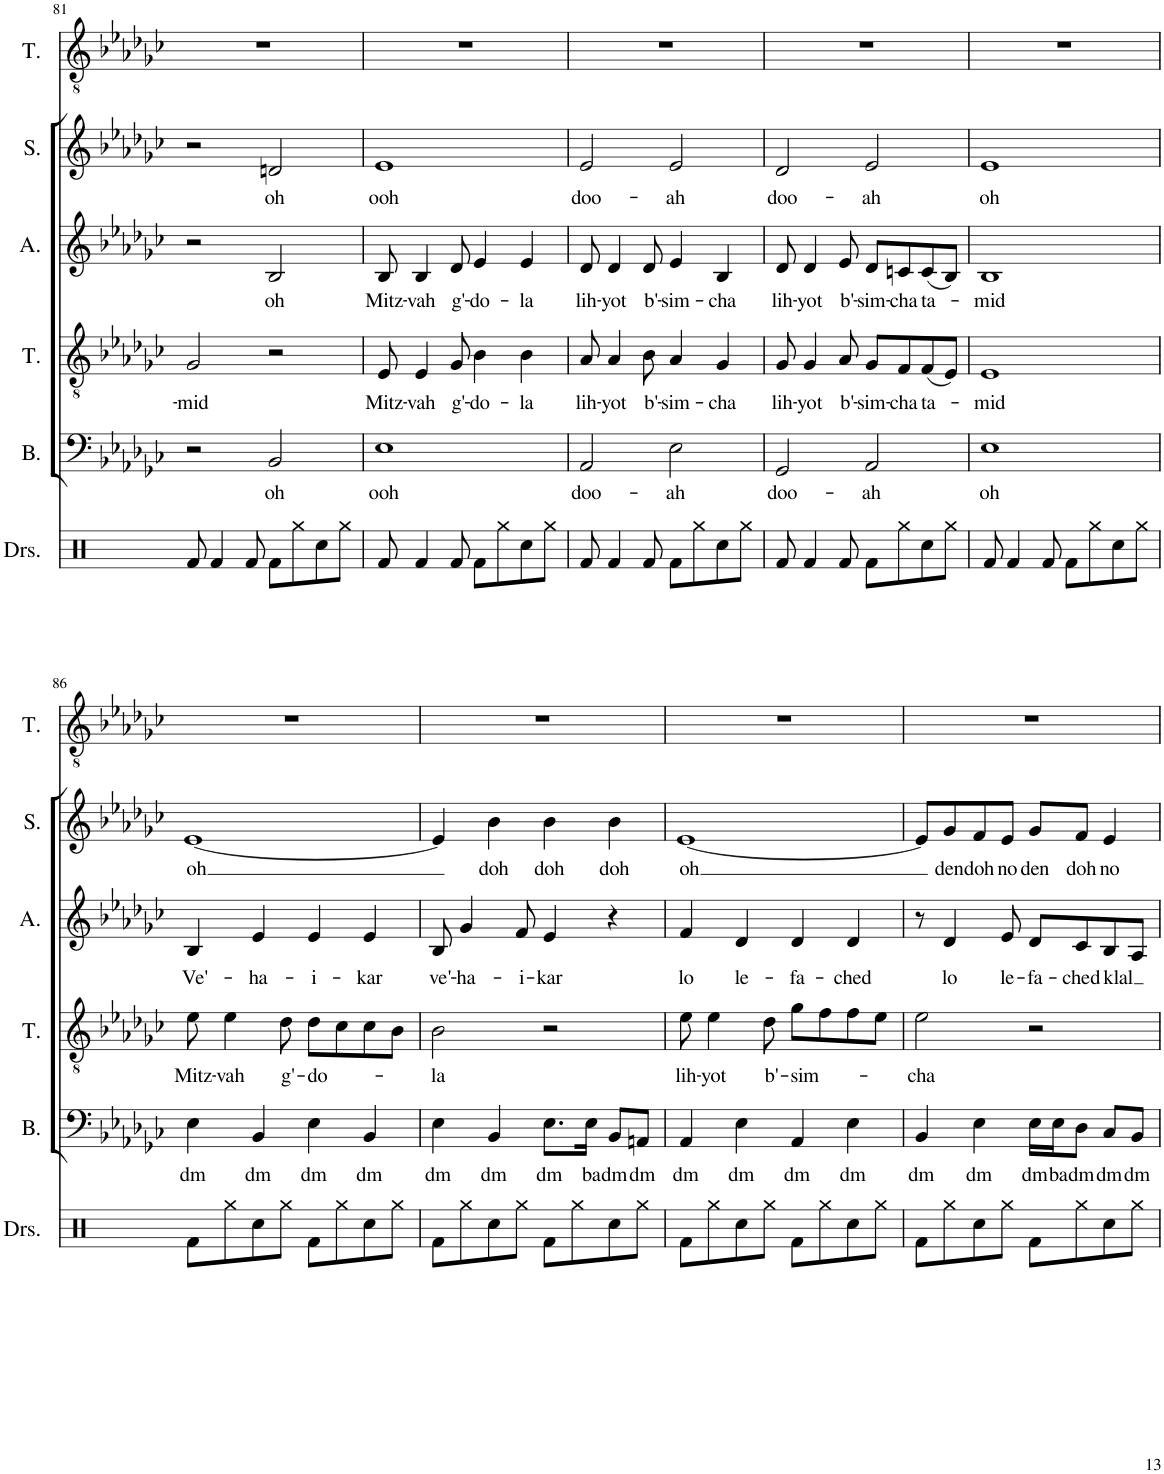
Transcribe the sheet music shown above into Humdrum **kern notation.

**kern	**kern	**text	**kern	**text	**kern	**text	**kern	**text	**kern
*part6	*part5	*part5	*part4	*part4	*part3	*part3	*part2	*part2	*part1
*staff6	*staff5	*staff5	*staff4	*staff4	*staff3	*staff3	*staff2	*staff2	*staff1
*I"Drumset	*I"Bass	*	*I"Tenor	*	*I"Alto	*	*I"Soprano	*	*I"Tenor
*I'Drs.	*I'B.	*	*I'T.	*	*I'A.	*	*I'S.	*	*I'T.
!!LO:PB:g=z
*clefX	*clefF4	*	*clefGv2	*	*clefG2	*	*clefG2	*	*clefGv2
*k[]	*k[b-e-a-d-g-c-]	*	*k[b-e-a-d-g-c-]	*	*k[b-e-a-d-g-c-]	*	*k[b-e-a-d-g-c-]	*	*k[b-e-a-d-g-c-]
*M4/4	*M4/4	*	*M4/4	*	*M4/4	*	*M4/4	*	*M4/4
=81	=81	=81	=81	=81	=81	=81	=81	=81	=81
!	!	!	!	!LO:LY:b	!	!	!	!	!
8Rf/	2r	.	2G-/	-mid	2r	.	2r	.	1r
4Rf/	.	.	.	.	.	.	.	.	.
8Rf/	.	.	.	.	.	.	.	.	.
!	!	!LO:LY:b	!	!	!	!LO:LY:b	!	!LO:LY:b	!
8Rf\L	2BB-/	oh	2r	.	2B-/	oh	2dn/	oh	.
8Rgg\	.	.	.	.	.	.	.	.	.
8Rcc\	.	.	.	.	.	.	.	.	.
8Rgg\J	.	.	.	.	.	.	.	.	.
=82	=82	=82	=82	=82	=82	=82	=82	=82	=82
!	!	!LO:LY:b	!	!LO:LY:b	!	!LO:LY:b	!	!LO:LY:b	!
8Rf/	1E-	ooh	8E-/	Mitz-	8B-/	Mitz-	1e-	ooh	1r
!	!	!	!	!LO:LY:b	!	!LO:LY:b	!	!	!
4Rf/	.	.	4E-/	-vah	4B-/	-vah	.	.	.
!	!	!	!	!LO:LY:b	!	!LO:LY:b	!	!	!
8Rf/	.	.	8G-/	g'-	8d-/	g'-	.	.	.
!	!	!	!	!LO:LY:b	!	!LO:LY:b	!	!	!
8Rf\L	.	.	4B-\	-do-	4e-/	-do-	.	.	.
8Rgg\	.	.	.	.	.	.	.	.	.
!	!	!	!	!LO:LY:b	!	!LO:LY:b	!	!	!
8Rcc\	.	.	4B-\	-la	4e-/	-la	.	.	.
8Rgg\J	.	.	.	.	.	.	.	.	.
=83	=83	=83	=83	=83	=83	=83	=83	=83	=83
!	!	!LO:LY:b	!	!LO:LY:b	!	!LO:LY:b	!	!LO:LY:b	!
8Rf/	2AA-/	doo-	8A-/	lih-	8d-/	lih-	2e-/	doo-	1r
!	!	!	!	!LO:LY:b	!	!LO:LY:b	!	!	!
4Rf/	.	.	4A-/	-yot	4d-/	-yot	.	.	.
!	!	!	!	!LO:LY:b	!	!LO:LY:b	!	!	!
8Rf/	.	.	8B-\	b'-	8d-/	b'-	.	.	.
!	!	!LO:LY:b	!	!LO:LY:b	!	!LO:LY:b	!	!LO:LY:b	!
8Rf\L	2E-\	-ah	4A-/	-sim-	4e-/	-sim-	2e-/	-ah	.
8Rgg\	.	.	.	.	.	.	.	.	.
!	!	!	!	!LO:LY:b	!	!LO:LY:b	!	!	!
8Rcc\	.	.	4G-/	-cha	4B-/	-cha	.	.	.
8Rgg\J	.	.	.	.	.	.	.	.	.
=84	=84	=84	=84	=84	=84	=84	=84	=84	=84
!	!	!LO:LY:b	!	!LO:LY:b	!	!LO:LY:b	!	!LO:LY:b	!
8Rf/	2GG-/	doo-	8G-/	lih-	8d-/	lih-	2d-/	doo-	1r
!	!	!	!	!LO:LY:b	!	!LO:LY:b	!	!	!
4Rf/	.	.	4G-/	-yot	4d-/	-yot	.	.	.
!	!	!	!	!LO:LY:b	!	!LO:LY:b	!	!	!
8Rf/	.	.	8A-/	b'-	8e-/	b'-	.	.	.
!	!	!LO:LY:b	!	!LO:LY:b	!	!LO:LY:b	!	!LO:LY:b	!
8Rf\L	2AA-/	-ah	8G-/L	-sim-	8d-/L	-sim-	2e-/	-ah	.
!	!	!	!	!LO:LY:b	!	!LO:LY:b	!	!	!
8Rgg\	.	.	8F/	-cha	8cn/	-cha	.	.	.
!	!	!	!	!LO:LY:b	!	!LO:LY:b	!	!	!
8Rcc\	.	.	(8F/	ta-	(8c/	ta-	.	.	.
8Rgg\J	.	.	8E-/J)	.	8B-/J)	.	.	.	.
=85	=85	=85	=85	=85	=85	=85	=85	=85	=85
!	!	!LO:LY:b	!	!LO:LY:b	!	!LO:LY:b	!	!LO:LY:b	!
8Rf/	1E-	oh	1E-	-mid	1B-	-mid	1e-	oh	1r
4Rf/	.	.	.	.	.	.	.	.	.
8Rf/	.	.	.	.	.	.	.	.	.
8Rf\L	.	.	.	.	.	.	.	.	.
8Rgg\	.	.	.	.	.	.	.	.	.
8Rcc\	.	.	.	.	.	.	.	.	.
8Rgg\J	.	.	.	.	.	.	.	.	.
!!LO:LB:g=z
=86	=86	=86	=86	=86	=86	=86	=86	=86	=86
!	!	!LO:LY:b	!	!LO:LY:b	!	!LO:LY:b	!	!LO:LY:b	!
8Rf\L	4E-\	dm	8e-\	Mitz-	4B-/	Ve'-	[1e-	oh	1r
!	!	!	!	!LO:LY:b	!	!	!	!	!
8Rgg\	.	.	4e-\	-vah	.	.	.	.	.
!	!	!LO:LY:b	!	!	!	!LO:LY:b	!	!	!
8Rcc\	4BB-/	dm	.	.	4e-/	-ha-	.	.	.
!	!	!	!	!LO:LY:b	!	!	!	!	!
8Rgg\J	.	.	8d-\	g'-	.	.	.	.	.
!	!	!LO:LY:b	!	!LO:LY:b	!	!LO:LY:b	!	!	!
8Rf\L	4E-\	dm	8d-\L	-do-	4e-/	-i-	.	.	.
8Rgg\	.	.	8c-\	.	.	.	.	.	.
!	!	!LO:LY:b	!	!	!	!LO:LY:b	!	!	!
8Rcc\	4BB-/	dm	8c-\	.	4e-/	-kar	.	.	.
8Rgg\J	.	.	8B-\J	.	.	.	.	.	.
=87	=87	=87	=87	=87	=87	=87	=87	=87	=87
!	!	!LO:LY:b	!	!LO:LY:b	!	!LO:LY:b	!	!	!
8Rf\L	4E-\	dm	2B-\	-la	8B-/	ve'-	4e-/]	.	1r
!	!	!	!	!	!	!LO:LY:b	!	!	!
8Rgg\	.	.	.	.	4g-/	-ha-	.	.	.
!	!	!LO:LY:b	!	!	!	!	!	!LO:LY:b	!
8Rcc\	4BB-/	dm	.	.	.	.	4b-\	doh	.
!	!	!	!	!	!	!LO:LY:b	!	!	!
8Rgg\J	.	.	.	.	8f/	-i-	.	.	.
!	!	!LO:LY:b	!	!	!	!LO:LY:b	!	!LO:LY:b	!
8Rf\L	8.E-\L	dm	2r	.	4e-/	-kar	4b-\	doh	.
8Rgg\	.	.	.	.	.	.	.	.	.
!	!	!LO:LY:b	!	!	!	!	!	!	!
.	16E-\Jk	ba	.	.	.	.	.	.	.
!	!	!LO:LY:b	!	!	!	!	!	!LO:LY:b	!
8Rcc\	8BB-/L	dm	.	.	4r	.	4b-\	doh	.
!	!	!LO:LY:b	!	!	!	!	!	!	!
8Rgg\J	8AAn/J	dm	.	.	.	.	.	.	.
=88	=88	=88	=88	=88	=88	=88	=88	=88	=88
!	!	!LO:LY:b	!	!LO:LY:b	!	!LO:LY:b	!	!LO:LY:b	!
8Rf\L	4AA-/	dm	8e-\	lih-	4f/	lo	[1e-	oh	1r
!	!	!	!	!LO:LY:b	!	!	!	!	!
8Rgg\	.	.	4e-\	-yot	.	.	.	.	.
!	!	!LO:LY:b	!	!	!	!LO:LY:b	!	!	!
8Rcc\	4E-\	dm	.	.	4d-/	le-	.	.	.
!	!	!	!	!LO:LY:b	!	!	!	!	!
8Rgg\J	.	.	8d-\	b'-	.	.	.	.	.
!	!	!LO:LY:b	!	!LO:LY:b	!	!LO:LY:b	!	!	!
8Rf\L	4AA-/	dm	8g-\L	-sim-	4d-/	-fa-	.	.	.
8Rgg\	.	.	8f\	.	.	.	.	.	.
!	!	!LO:LY:b	!	!	!	!LO:LY:b	!	!	!
8Rcc\	4E-\	dm	8f\	.	4d-/	-ched	.	.	.
8Rgg\J	.	.	8e-\J	.	.	.	.	.	.
=89	=89	=89	=89	=89	=89	=89	=89	=89	=89
!	!	!LO:LY:b	!	!LO:LY:b	!	!	!	!	!
8Rf\L	4BB-/	dm	2e-\	-cha	8r	.	8e-/L]	.	1r
!	!	!	!	!	!	!LO:LY:b	!	!LO:LY:b	!
8Rgg\	.	.	.	.	4d-/	lo	8g-/	den	.
!	!	!LO:LY:b	!	!	!	!	!	!LO:LY:b	!
8Rcc\	4E-\	dm	.	.	.	.	8f/	doh	.
!	!	!	!	!	!	!LO:LY:b	!	!LO:LY:b	!
8Rgg\J	.	.	.	.	8e-/	le-	8e-/J	no	.
!	!	!LO:LY:b	!	!	!	!LO:LY:b	!	!LO:LY:b	!
8Rf\L	16E-\LL	dm	2r	.	8d-/L	-fa-	8g-/L	den	.
!	!	!LO:LY:b	!	!	!	!	!	!	!
.	16E-\J	ba	.	.	.	.	.	.	.
!	!	!LO:LY:b	!	!	!	!LO:LY:b	!	!LO:LY:b	!
8Rgg\	8D-\J	dm	.	.	8c-/	-ched	8f/J	doh	.
!	!	!LO:LY:b	!	!	!	!LO:LY:b	!	!LO:LY:b	!
8Rcc\	8C-/L	dm	.	.	8B-/	klal	4e-/	no	.
!	!	!LO:LY:b	!	!	!	!	!	!	!
8Rgg\J	8BB-/J	dm	.	.	8A-/J	.	.	.	.
=	=	=	=	=	=	=	=	=	=
*-	*-	*-	*-	*-	*-	*-	*-	*-	*-
